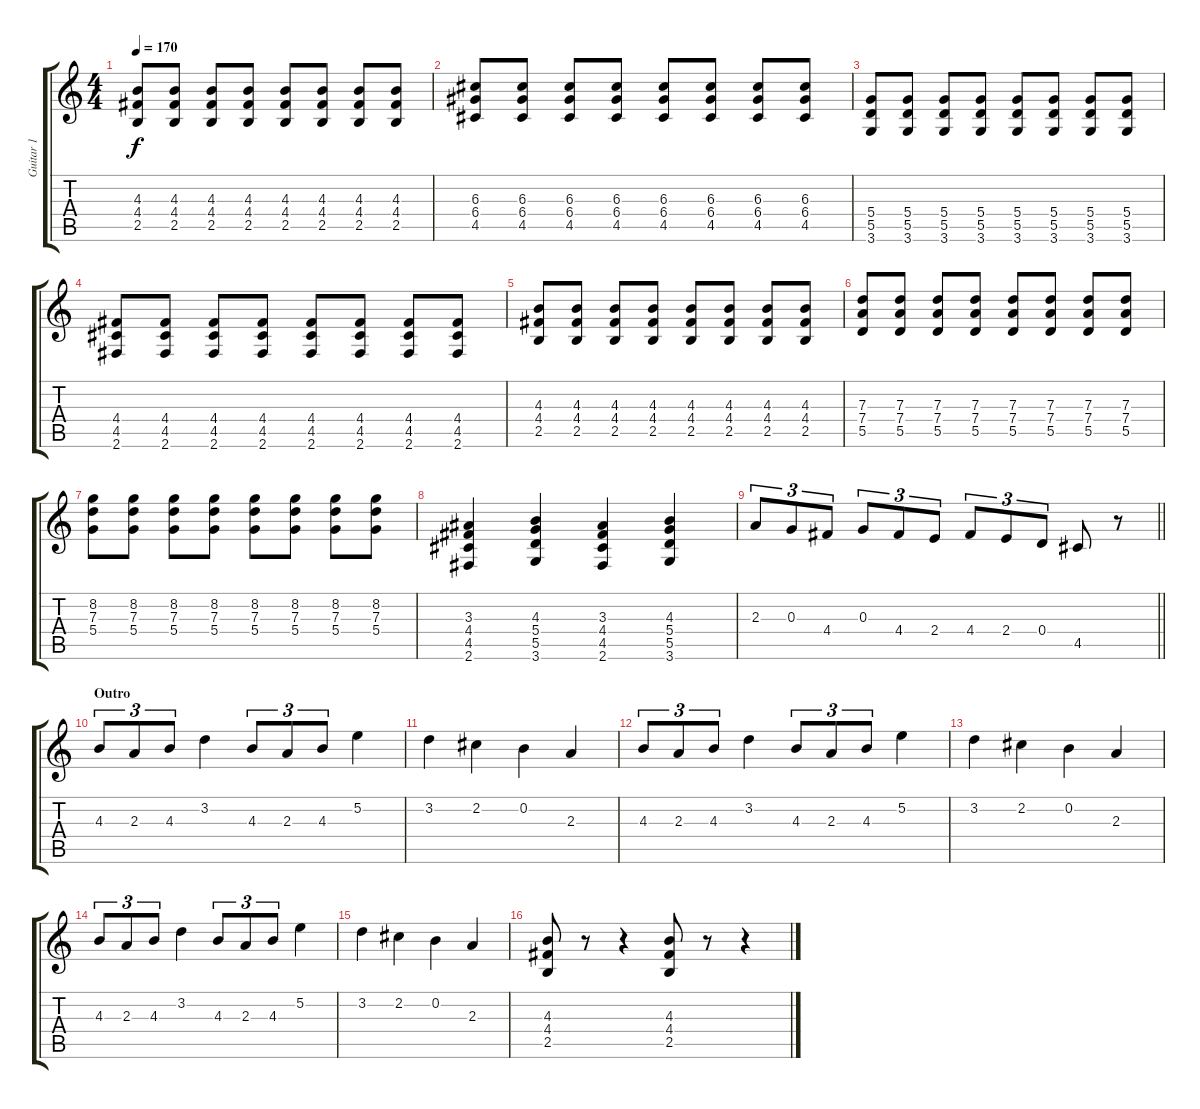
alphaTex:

\track ("Guitar 1" "Guitar 1") {instrument distortionguitar}
\staff {score tabs}
\tuning (E4 B3 G3 D3 A2 E2) {hide}
\ts (4 4)
\tempo 170
\clef g2
\ks c
(4.3 4.4 2.5).8{dy f} (4.3 4.4 2.5).8 (4.3 4.4 2.5).8 (4.3 4.4 2.5).8 (4.3 4.4 2.5).8 (4.3 4.4 2.5).8 (4.3 4.4 2.5).8 (4.3 4.4 2.5).8 |
(6.3 6.4 4.5).8 (6.3 6.4 4.5).8 (6.3 6.4 4.5).8 (6.3 6.4 4.5).8 (6.3 6.4 4.5).8 (6.3 6.4 4.5).8 (6.3 6.4 4.5).8 (6.3 6.4 4.5).8 |
(5.4 5.5 3.6).8 (5.4 5.5 3.6).8 (5.4 5.5 3.6).8 (5.4 5.5 3.6).8 (5.4 5.5 3.6).8 (5.4 5.5 3.6).8 (5.4 5.5 3.6).8 (5.4 5.5 3.6).8 |
(4.4 4.5 2.6).8 (4.4 4.5 2.6).8 (4.4 4.5 2.6).8 (4.4 4.5 2.6).8 (4.4 4.5 2.6).8 (4.4 4.5 2.6).8 (4.4 4.5 2.6).8 (4.4 4.5 2.6).8 |
(4.3 4.4 2.5).8 (4.3 4.4 2.5).8 (4.3 4.4 2.5).8 (4.3 4.4 2.5).8 (4.3 4.4 2.5).8 (4.3 4.4 2.5).8 (4.3 4.4 2.5).8 (4.3 4.4 2.5).8 |
(7.3 7.4 5.5).8 (7.3 7.4 5.5).8 (7.3 7.4 5.5).8 (7.3 7.4 5.5).8 (7.3 7.4 5.5).8 (7.3 7.4 5.5).8 (7.3 7.4 5.5).8 (7.3 7.4 5.5).8 |
(8.2 7.3 5.4).8 (8.2 7.3 5.4).8 (8.2 7.3 5.4).8 (8.2 7.3 5.4).8 (8.2 7.3 5.4).8 (8.2 7.3 5.4).8 (8.2 7.3 5.4).8 (8.2 7.3 5.4).8 |
(3.3 4.4 4.5 2.6).4 (4.3 5.4 5.5 3.6).4 (3.3 4.4 4.5 2.6).4 (4.3 5.4 5.5 3.6).4 |
\barLineRight lightlight
2.3.8{tu (3 2)} 0.3.8{tu (3 2)} 4.4.8{tu (3 2)} 0.3.8{tu (3 2)} 4.4.8{tu (3 2)} 2.4.8{tu (3 2)} 4.4.8{tu (3 2)} 2.4.8{tu (3 2)} 0.4.8{tu (3 2)} 4.5.8 r.8 |
\section ("" "Outro")
4.3.8{tu (3 2)} 2.3.8{tu (3 2)} 4.3.8{tu (3 2)} 3.2.4 4.3.8{tu (3 2)} 2.3.8{tu (3 2)} 4.3.8{tu (3 2)} 5.2.4 |
3.2.4 2.2.4 0.2.4 2.3.4 |
4.3.8{tu (3 2)} 2.3.8{tu (3 2)} 4.3.8{tu (3 2)} 3.2.4 4.3.8{tu (3 2)} 2.3.8{tu (3 2)} 4.3.8{tu (3 2)} 5.2.4 |
3.2.4 2.2.4 0.2.4 2.3.4 |
4.3.8{tu (3 2)} 2.3.8{tu (3 2)} 4.3.8{tu (3 2)} 3.2.4 4.3.8{tu (3 2)} 2.3.8{tu (3 2)} 4.3.8{tu (3 2)} 5.2.4 |
3.2.4 2.2.4 0.2.4 2.3.4 |
(4.3 4.4 2.5).8 r.8 r.4 (4.3 4.4 2.5).8 r.8 r.4
